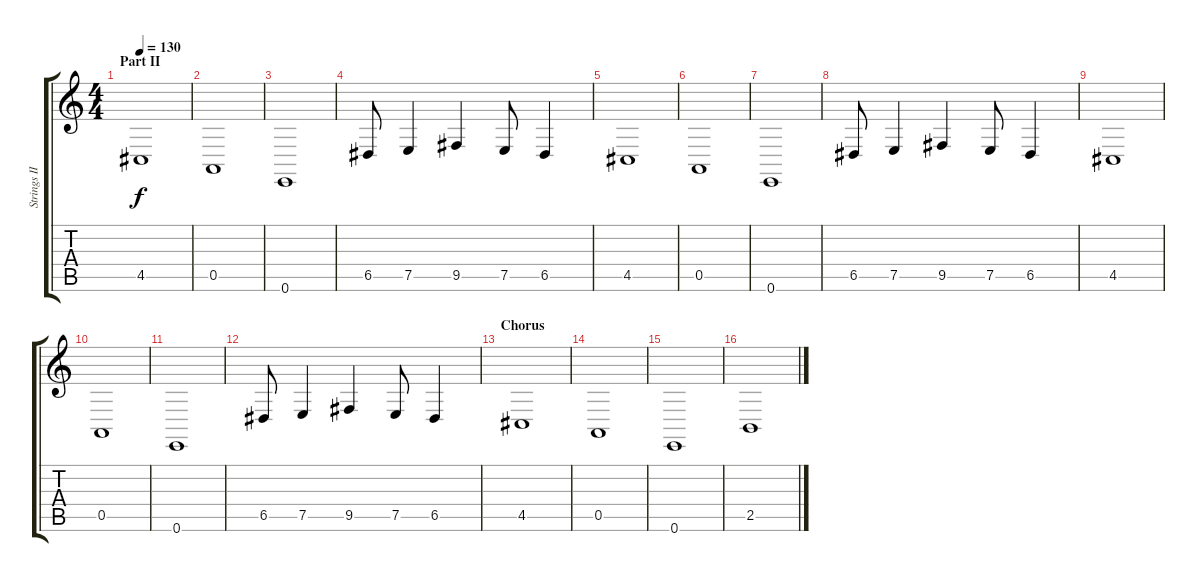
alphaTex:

\track ("Strings II" "Strings II") {instrument stringensemble1}
\staff {score tabs}
\tuning (E4 B3 G3 D3 A2 E2) {hide}
\ts (4 4)
\section ("" "Part II")
\tempo 130
\clef g2
\ks c
4.5.1{dy f} |
0.5.1 |
0.6.1 |
6.5.8 7.5.4 9.5.4 7.5.8 6.5.4 |
4.5.1 |
0.5.1 |
0.6.1 |
6.5.8 7.5.4 9.5.4 7.5.8 6.5.4 |
4.5.1 |
0.5.1 |
0.6.1 |
6.5.8 7.5.4 9.5.4 7.5.8 6.5.4 |
\section ("" "Chorus")
4.5.1 |
0.5.1 |
0.6.1 |
2.5.1
